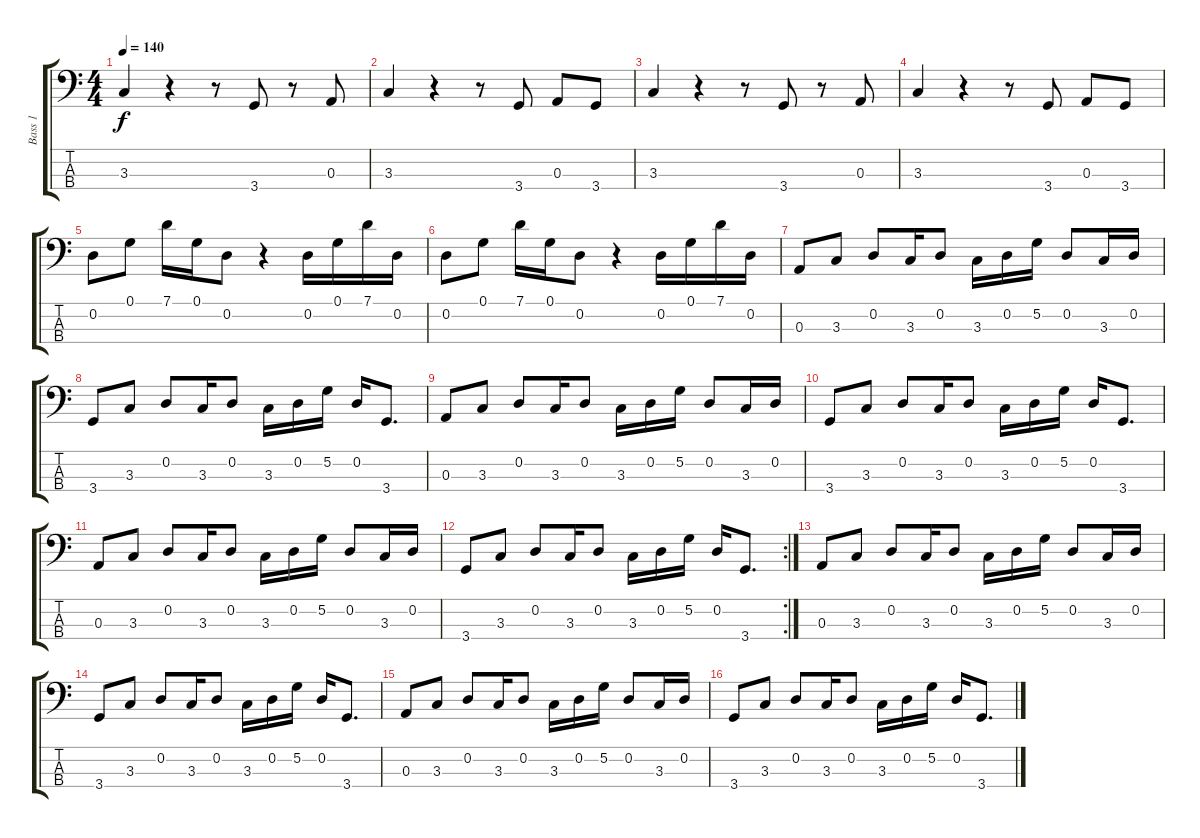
\track ("Bass 1" "Bass 1") {instrument slapbass1}
\staff {score tabs}
\tuning (G2 D2 A1 E1) {hide}
\ts (4 4)
\tempo 140
\clef f4
\ks c
3.3.4{dy f} r.4 r.8 3.4.8 r.8 0.3.8 |
3.3.4 r.4 r.8 3.4.8 0.3.8 3.4.8 |
3.3.4 r.4 r.8 3.4.8 r.8 0.3.8 |
3.3.4 r.4 r.8 3.4.8 0.3.8 3.4.8 |
0.2.8 0.1.8 7.1.16 0.1.16 0.2.8 r.4 0.2.16 0.1.16 7.1.16 0.2.16 |
0.2.8 0.1.8 7.1.16 0.1.16 0.2.8 r.4 0.2.16 0.1.16 7.1.16 0.2.16 |
0.3.8 3.3.8 0.2.8 3.3.16 0.2.8 3.3.16 0.2.16 5.2.16 0.2.8 3.3.16 0.2.16 |
3.4.8 3.3.8 0.2.8 3.3.16 0.2.8 3.3.16 0.2.16 5.2.16 0.2.16 3.4.8{d} |
0.3.8 3.3.8 0.2.8 3.3.16 0.2.8 3.3.16 0.2.16 5.2.16 0.2.8 3.3.16 0.2.16 |
3.4.8 3.3.8 0.2.8 3.3.16 0.2.8 3.3.16 0.2.16 5.2.16 0.2.16 3.4.8{d} |
0.3.8 3.3.8 0.2.8 3.3.16 0.2.8 3.3.16 0.2.16 5.2.16 0.2.8 3.3.16 0.2.16 |
\rc 2
3.4.8 3.3.8 0.2.8 3.3.16 0.2.8 3.3.16 0.2.16 5.2.16 0.2.16 3.4.8{d} |
0.3.8{volume 0} 3.3.8 0.2.8 3.3.16 0.2.8 3.3.16 0.2.16 5.2.16 0.2.8 3.3.16 0.2.16 |
3.4.8 3.3.8 0.2.8 3.3.16 0.2.8 3.3.16 0.2.16 5.2.16 0.2.16 3.4.8{d} |
0.3.8 3.3.8 0.2.8 3.3.16 0.2.8 3.3.16 0.2.16 5.2.16 0.2.8 3.3.16 0.2.16 |
3.4.8 3.3.8 0.2.8 3.3.16 0.2.8 3.3.16 0.2.16 5.2.16 0.2.16 3.4.8{d}
